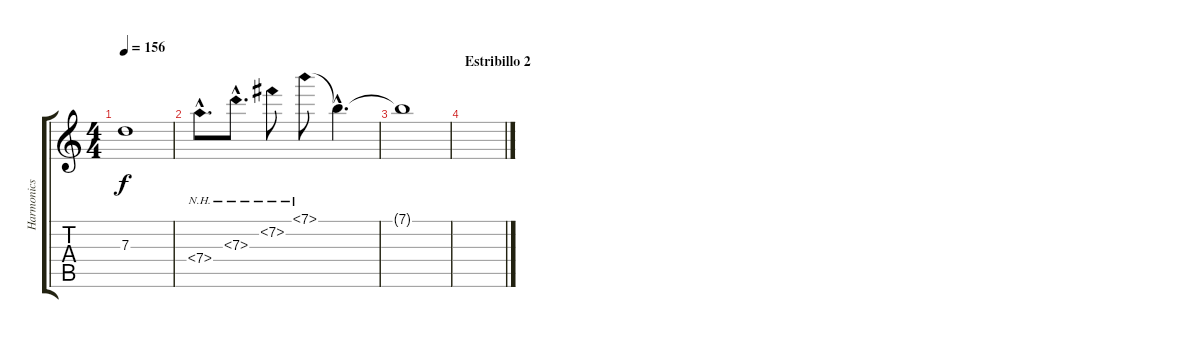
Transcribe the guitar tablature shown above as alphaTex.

\track ("Harmonics (Jero)" "Harmonics ") {instrument distortionguitar}
\staff {score tabs}
\tuning (E4 B3 G3 D3 A2 E2) {hide}
\ts (4 4)
\tempo 156
\clef g2
\ks c
7.3{t}.1{dy f} |
7.4{nh hac}.8{d} 7.3{nh hac}.8{d} 7.2{nh}.8 7.1{nh}.8 7.1{hac t}.4{d} |
7.1{t}.1 |
\section ("" "Estribillo 2")
